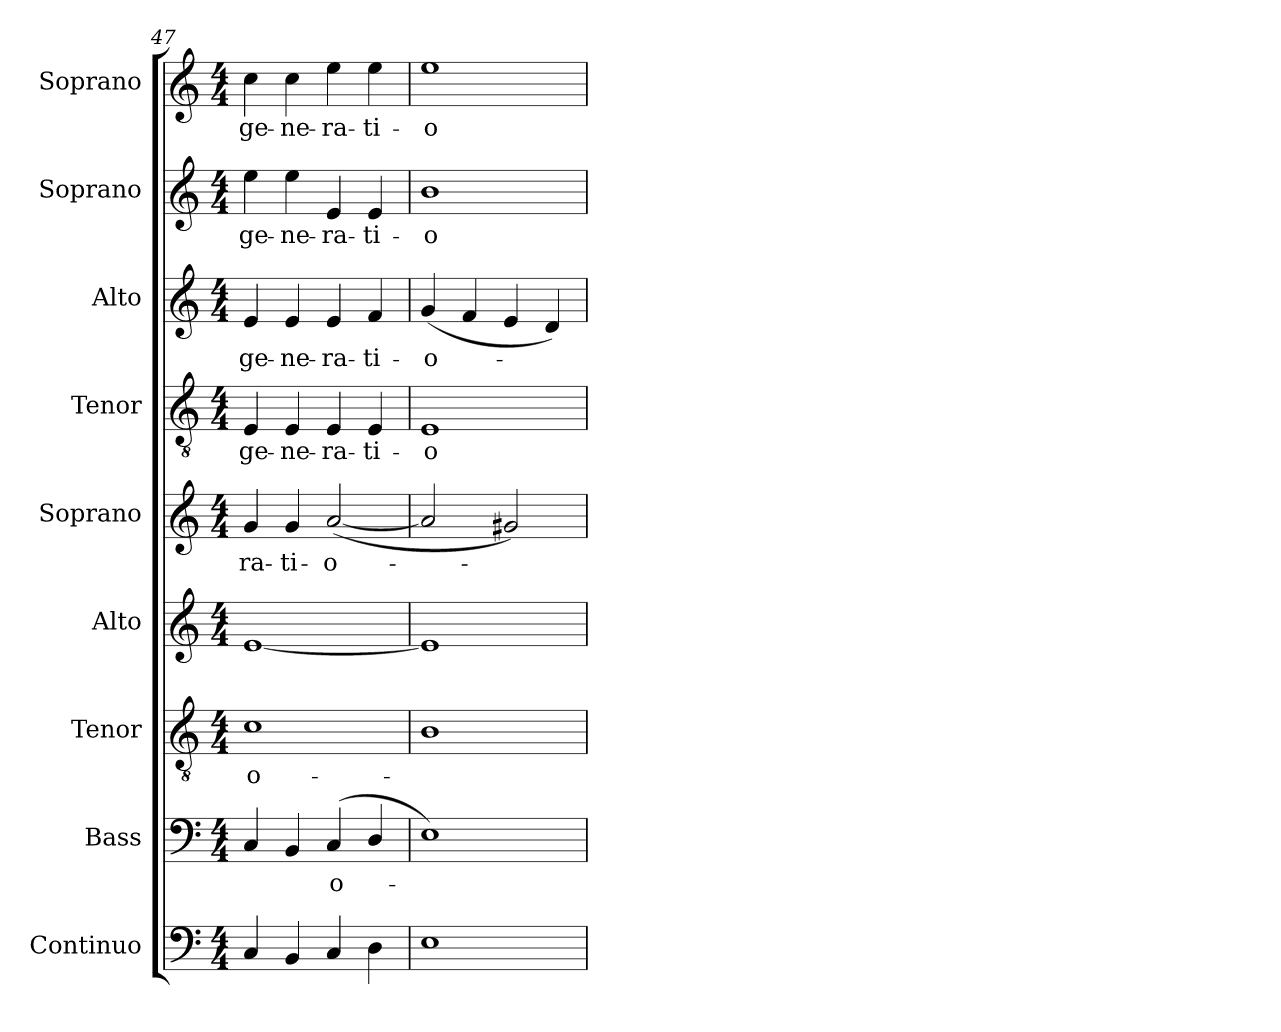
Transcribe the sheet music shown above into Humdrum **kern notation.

**kern	**kern	**text	**kern	**text	**kern	**kern	**text	**kern	**text	**kern	**text	**kern	**text	**kern	**text
*part9	*part8	*part8	*part7	*part7	*part6	*part5	*part5	*part4	*part4	*part3	*part3	*part2	*part2	*part1	*part1
*staff9	*staff8	*staff8	*staff7	*staff7	*staff6	*staff5	*staff5	*staff4	*staff4	*staff3	*staff3	*staff2	*staff2	*staff1	*staff1
*I"Continuo	*I"Bass	*	*I"Tenor	*	*I"Alto	*I"Soprano	*	*I"Tenor	*	*I"Alto	*	*I"Soprano	*	*I"Soprano	*
*I'Cont.	*I'B.	*	*I'T.	*	*I'A.	*I'S.	*	*I'T.	*	*I'A.	*	*I'S.	*	*I'S.	*
*clefF4	*clefF4	*	*clefGv2	*	*clefG2	*clefG2	*	*clefGv2	*	*clefG2	*	*clefG2	*	*clefG2	*
*	*	*	*ITrd7c12	*	*	*	*	*ITrd7c12	*	*	*	*	*	*	*
*k[]	*k[]	*	*k[]	*	*k[]	*k[]	*	*k[]	*	*k[]	*	*k[]	*	*k[]	*
*C:	*C:	*	*C:	*	*C:	*C:	*	*C:	*	*C:	*	*C:	*	*C:	*
*M4/4	*M4/4	*	*M4/4	*	*M4/4	*M4/4	*	*M4/4	*	*M4/4	*	*M4/4	*	*M4/4	*
=47	=47	=47	=47	=47	=47	=47	=47	=47	=47	=47	=47	=47	=47	=47	=47
!	!	!	!	!LO:LY:b:color=#000000	!	!	!	!	!	!	!	!	!	!	!
!	!	!	!	!	!	!	!LO:LY:b:color=#000000	!	!	!	!	!	!	!	!
!	!	!	!	!	!	!	!	!	!LO:LY:b:color=#000000	!	!	!	!	!	!
!	!	!	!	!	!	!	!	!	!	!	!LO:LY:b:color=#000000	!	!	!	!
!	!	!	!	!	!	!	!	!	!	!	!	!	!LO:LY:b:color=#000000	!	!
!	!	!	!	!	!	!	!	!	!	!	!	!	!	!	!LO:LY:b:color=#000000
4Ci/	4Ci/	.	1Ci	-o-	[<1ei	4gi/	-ra-	4EEi/	ge-	4ei/	ge-	4eei\	ge-	4cci\	ge-
!	!	!	!	!	!	!	!LO:LY:b:color=#000000	!	!	!	!	!	!	!	!
!	!	!	!	!	!	!	!	!	!LO:LY:b:color=#000000	!	!	!	!	!	!
!	!	!	!	!	!	!	!	!	!	!	!LO:LY:b:color=#000000	!	!	!	!
!	!	!	!	!	!	!	!	!	!	!	!	!	!LO:LY:b:color=#000000	!	!
!	!	!	!	!	!	!	!	!	!	!	!	!	!	!	!LO:LY:b:color=#000000
4BBi/	4BBi/	.	.	.	.	4gi/	-ti-	4EEi/	-ne-	4ei/	-ne-	4eei\	-ne-	4cci\	-ne-
!	!	!LO:LY:b:color=#000000	!	!	!	!	!	!	!	!	!	!	!	!	!
!	!	!	!	!	!	!	!LO:LY:b:color=#000000	!	!	!	!	!	!	!	!
!	!	!	!	!	!	!	!	!	!LO:LY:b:color=#000000	!	!	!	!	!	!
!	!	!	!	!	!	!	!	!	!	!	!LO:LY:b:color=#000000	!	!	!	!
!	!	!	!	!	!	!	!	!	!	!	!	!	!LO:LY:b:color=#000000	!	!
!	!	!	!	!	!	!	!	!	!	!	!	!	!	!	!LO:LY:b:color=#000000
4Ci/	(4Ci/	-o-	.	.	.	([<2ai/	-o-	4EEi/	-ra-	4ei/	-ra-	4ei/	-ra-	4eei\	-ra-
!	!	!	!	!	!	!	!	!	!LO:LY:b:color=#000000	!	!	!	!	!	!
!	!	!	!	!	!	!	!	!	!	!	!LO:LY:b:color=#000000	!	!	!	!
!	!	!	!	!	!	!	!	!	!	!	!	!	!LO:LY:b:color=#000000	!	!
!	!	!	!	!	!	!	!	!	!	!	!	!	!	!	!LO:LY:b:color=#000000
4Di\	4Di/	.	.	.	.	.	.	4EEi/	-ti-	4fi/	-ti-	4ei/	-ti-	4eei\	-ti-
=48	=48	=48	=48	=48	=48	=48	=48	=48	=48	=48	=48	=48	=48	=48	=48
!	!	!	!	!	!	!	!	!	!LO:LY:b:color=#000000	!	!	!	!	!	!
!	!	!	!	!	!	!	!	!	!	!	!LO:LY:b:color=#000000	!	!	!	!
!	!	!	!	!	!	!	!	!	!	!	!	!	!LO:LY:b:color=#000000	!	!
!	!	!	!	!	!	!	!	!	!	!	!	!	!	!	!LO:LY:b:color=#000000
1Ei	1Ei)	.	1BBi	.	1ei]	2ai/]	.	1EEi	-o-	(4gi/	-o-	1bi	-o-	1eei	-o-
.	.	.	.	.	.	.	.	.	.	4fi/	.	.	.	.	.
.	.	.	.	.	.	2g#Xi/)	.	.	.	4ei/	.	.	.	.	.
.	.	.	.	.	.	.	.	.	.	4di/)	.	.	.	.	.
=	=	=	=	=	=	=	=	=	=	=	=	=	=	=	=
*-	*-	*-	*-	*-	*-	*-	*-	*-	*-	*-	*-	*-	*-	*-	*-
